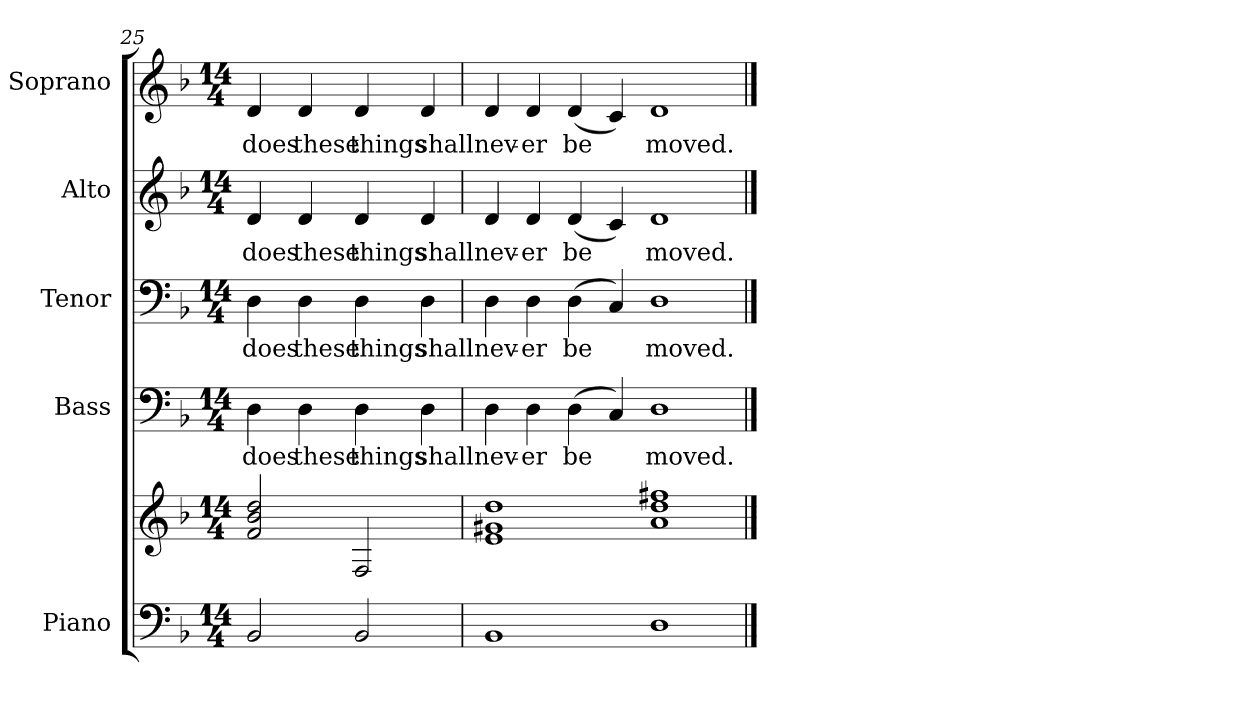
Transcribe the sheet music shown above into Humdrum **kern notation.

**kern	**kern	**kern	**text	**kern	**text	**kern	**text	**kern	**text
*part5	*part5	*part4	*part4	*part3	*part3	*part2	*part2	*part1	*part1
*staff6	*staff5	*staff4	*staff4	*staff3	*staff3	*staff2	*staff2	*staff1	*staff1
*I"Piano	*	*I"Bass	*	*I"Tenor	*	*I"Alto	*	*I"Soprano	*
*I'Pno.	*	*I'B.	*	*I'T.	*	*I'A.	*	*I'S.	*
!!LO:PB:g=z
*clefF4	*clefG2	*clefF4	*	*clefF4	*	*clefG2	*	*clefG2	*
*k[b-]	*k[b-]	*k[b-]	*	*k[b-]	*	*k[b-]	*	*k[b-]	*
*d:	*d:	*d:	*	*d:	*	*d:	*	*d:	*
*M14/4	*M14/4	*M14/4	*	*M14/4	*	*M14/4	*	*M14/4	*
=25	=25	=25	=25	=25	=25	=25	=25	=25	=25
!	!	!	!LO:LY:b:color=#000000	!	!	!	!	!	!
!	!	!	!	!	!LO:LY:b:color=#000000	!	!	!	!
!	!	!	!	!	!	!	!LO:LY:b:color=#000000	!	!
!	!	!	!	!	!	!	!	!	!LO:LY:b:color=#000000
2BB-i/	2fi/ 2b-i 2ddi	4Di\	does	4Di\	does	4di/	does	4di/	does
!	!	!	!LO:LY:b:color=#000000	!	!	!	!	!	!
!	!	!	!	!	!LO:LY:b:color=#000000	!	!	!	!
!	!	!	!	!	!	!	!LO:LY:b:color=#000000	!	!
!	!	!	!	!	!	!	!	!	!LO:LY:b:color=#000000
.	.	4Di\	these	4Di\	these	4di/	these	4di/	these
!	!	!	!LO:LY:b:color=#000000	!	!	!	!	!	!
!	!	!	!	!	!LO:LY:b:color=#000000	!	!	!	!
!	!	!	!	!	!	!	!LO:LY:b:color=#000000	!	!
!	!	!	!	!	!	!	!	!	!LO:LY:b:color=#000000
2BB-i/	2Fi/	4Di\	things	4Di\	things	4di/	things	4di/	things
!	!	!	!LO:LY:b:color=#000000	!	!	!	!	!	!
!	!	!	!	!	!LO:LY:b:color=#000000	!	!	!	!
!	!	!	!	!	!	!	!LO:LY:b:color=#000000	!	!
!	!	!	!	!	!	!	!	!	!LO:LY:b:color=#000000
.	.	4Di\	shall	4Di\	shall	4di/	shall	4di/	shall
=26	=26	=26	=26	=26	=26	=26	=26	=26	=26
!	!	!	!LO:LY:b:color=#000000	!	!	!	!	!	!
!	!	!	!	!	!LO:LY:b:color=#000000	!	!	!	!
!	!	!	!	!	!	!	!LO:LY:b:color=#000000	!	!
!	!	!	!	!	!	!	!	!	!LO:LY:b:color=#000000
1BB-i	1ei 1g#Xi 1ddi	4Di\	nev-	4Di\	nev-	4di/	nev-	4di/	nev-
!	!	!	!LO:LY:b:color=#000000	!	!	!	!	!	!
!	!	!	!	!	!LO:LY:b:color=#000000	!	!	!	!
!	!	!	!	!	!	!	!LO:LY:b:color=#000000	!	!
!	!	!	!	!	!	!	!	!	!LO:LY:b:color=#000000
.	.	4Di\	-er	4Di\	-er	4di/	-er	4di/	-er
!	!	!	!LO:LY:b:color=#000000	!	!	!	!	!	!
!	!	!	!	!	!LO:LY:b:color=#000000	!	!	!	!
!	!	!	!	!	!	!	!LO:LY:b:color=#000000	!	!
!	!	!	!	!	!	!	!	!	!LO:LY:b:color=#000000
.	.	(4Di\	be	(4Di\	be	(4di/	be	(4di/	be
.	.	4Ci/)	.	4Ci/)	.	4ci/)	.	4ci/)	.
!	!	!	!LO:LY:b:color=#000000	!	!	!	!	!	!
!	!	!	!	!	!LO:LY:b:color=#000000	!	!	!	!
!	!	!	!	!	!	!	!LO:LY:b:color=#000000	!	!
!	!	!	!	!	!	!	!	!	!LO:LY:b:color=#000000
1Di	1ai 1ddi 1ff#Xi	1Di	moved.	1Di	moved.	1di	moved.	1di	moved.
==	==	==	==	==	==	==	==	==	==
*-	*-	*-	*-	*-	*-	*-	*-	*-	*-
